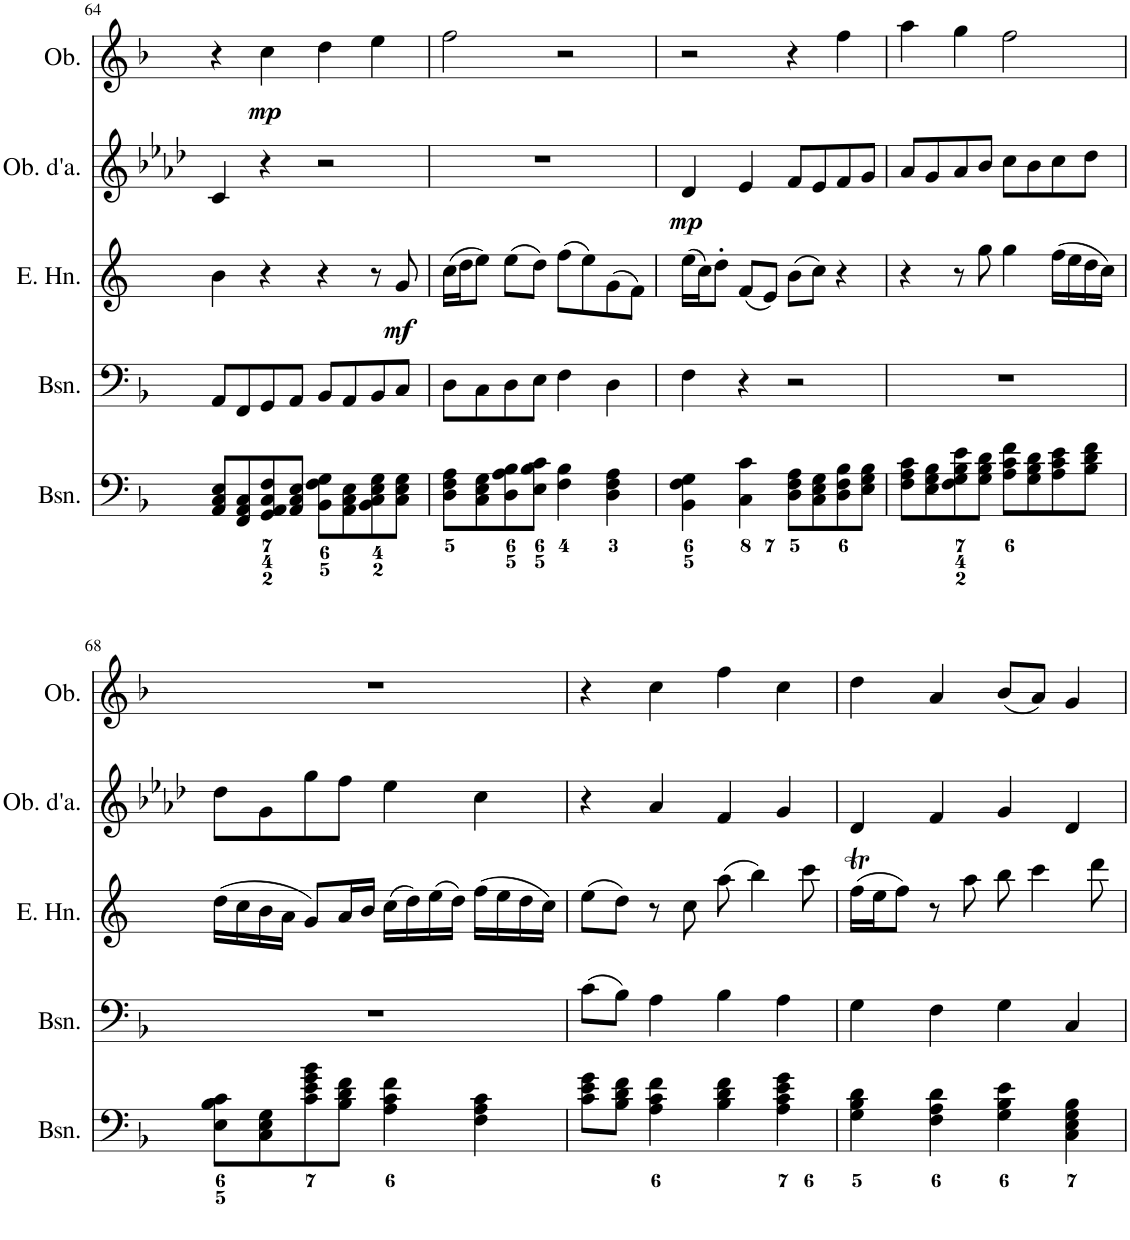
**kern	**kern	**kern	**dynam	**kern	**dynam	**kern	**dynam
*part5	*part4	*part3	*part3	*part2	*part2	*part1	*part1
*staff5	*staff4	*staff3	*staff3	*staff2	*staff2	*staff1	*staff1
*I"Bassoon	*I"Bassoon	*I"English Horn	*	*I"Oboe d'amore	*	*I"Oboe	*
*I'Bsn.	*I'Bsn.	*I'E. Hn.	*	*I'Ob. d'a.	*	*I'Ob.	*
!!LO:PB:g=z
*clefF4	*clefF4	*clefG2	*	*clefG2	*	*clefG2	*
*	*	*Trd4c7	*	*Trd2c3	*	*	*
*k[b-]	*k[b-]	*k[]	*	*k[b-e-a-d-]	*	*k[b-]	*
*M4/4	*M4/4	*M4/4	*	*M4/4	*	*M4/4	*
*met(c)	*met(c)	*met(c)	*	*met(c)	*	*met(c)	*
=64	=64	=64	=64	=64	=64	=64	=64
8AA/ 8C/ 8E/L	8AA/L	4b\	.	4c/	.	4r	.
8FF/ 8AA/ 8C/	8FF/	.	.	.	.	.	.
!	!	!	!	!	!	!	!LO:DY:b
8GG/ 8AA/ 8C/ 8F/	8GG/	4r	.	4r	.	4cc\	mp
8AA/ 8C/ 8E/J	8AA/J	.	.	.	.	.	.
8BB-\ 8F\ 8G\L	8BB-/L	4r	.	2r	.	4dd\	.
8AA\ 8C\ 8E\	8AA/	.	.	.	.	.	.
8BB-\ 8C\ 8E\ 8G\	8BB-/	8r	.	.	.	4ee\	.
!	!	!	!LO:DY:b	!	!	!	!
8C\ 8E\ 8G\J	8C/J	8g/	mf	.	.	.	.
=65	=65	=65	=65	=65	=65	=65	=65
8D\ 8F\ 8A\L	8D\L	(16cc\LL	.	1r	.	2ff\	.
.	.	16dd\J	.	.	.	.	.
8C\ 8E\ 8G\	8C\	8ee\J)	.	.	.	.	.
8D\ 8A\ 8B-\	8D\	(8ee\L	.	.	.	.	.
8E\ 8B-\ 8c\J	8E\J	8dd\J)	.	.	.	.	.
4F\ 4B-\	4F\	(8ff\L	.	.	.	2r	.
.	.	8ee\)	.	.	.	.	.
4D\ 4F\ 4A\	4D\	(8g\	.	.	.	.	.
.	.	8f\J)	.	.	.	.	.
=66	=66	=66	=66	=66	=66	=66	=66
!	!	!	!	!	!LO:DY:b	!	!
4BB-\ 4F\ 4G\	4F\	(16ee\LL	.	4d-/	mp	2r	.
.	.	16cc\J)	.	.	.	.	.
.	.	8dd'\J	.	.	.	.	.
4C\ 4c\	4r	(8f/L	.	4e-/	.	.	.
.	.	8e/J)	.	.	.	.	.
8D\ 8F\ 8A\L	2r	(8b\L	.	8f/L	.	4r	.
8C\ 8E\ 8G\	.	8cc\J)	.	8e-/	.	.	.
8D\ 8F\ 8B-\	.	4r	.	8f/	.	4ff\	.
8E\ 8G\ 8B-\J	.	.	.	8g/J	.	.	.
=67	=67	=67	=67	=67	=67	=67	=67
8F\ 8A\ 8c\L	1r	4r	.	8a-/L	.	4aa\	.
8E\ 8G\ 8B-\	.	.	.	8g/	.	.	.
8F\ 8G\ 8B-\ 8e\	.	8r	.	8a-/	.	4gg\	.
8G\ 8B-\ 8d\J	.	8gg\	.	8b-/J	.	.	.
8A\ 8c\ 8f\L	.	4gg\	.	8cc\L	.	2ff\	.
8G\ 8B-\ 8d\	.	.	.	8b-\	.	.	.
8A\ 8c\ 8e\	.	(16ff\LL	.	8cc\	.	.	.
.	.	16ee\	.	.	.	.	.
8B-\ 8d\ 8f\J	.	16dd\	.	8dd-\J	.	.	.
.	.	16cc\JJ)	.	.	.	.	.
!!LO:LB:g=z
=68	=68	=68	=68	=68	=68	=68	=68
8E\ 8B-\ 8c\L	1r	(16dd\LL	.	8dd-\L	.	1r	.
.	.	16cc\	.	.	.	.	.
8C\ 8E\ 8G\	.	16b\	.	8g\	.	.	.
.	.	16a\JJ	.	.	.	.	.
8c\ 8e\ 8g\ 8b-\	.	8g/L)	.	8gg\	.	.	.
8B-\ 8d\ 8f\J	.	16a/L	.	8ff\J	.	.	.
.	.	16b/JJ	.	.	.	.	.
4A\ 4c\ 4f\	.	(16cc\LL	.	4ee-\	.	.	.
.	.	16dd\)	.	.	.	.	.
.	.	(16ee\	.	.	.	.	.
.	.	16dd\JJ)	.	.	.	.	.
4F\ 4A\ 4c\	.	(16ff\LL	.	4cc\	.	.	.
.	.	16ee\	.	.	.	.	.
.	.	16dd\	.	.	.	.	.
.	.	16cc\JJ)	.	.	.	.	.
=69	=69	=69	=69	=69	=69	=69	=69
8c\ 8e\ 8g\L	(8c\L	(8ee\L	.	4r	.	4r	.
8B-\ 8d\ 8f\J	8B-\J)	8dd\J)	.	.	.	.	.
4A\ 4c\ 4f\	4A\	8r	.	4a-/	.	4cc\	.
.	.	8cc\	.	.	.	.	.
4B-\ 4d\ 4f\	4B-\	(8aa\	.	4f/	.	4ff\	.
.	.	4bb\)	.	.	.	.	.
4A\ 4c\ 4e\ 4g\	4A\	.	.	4g/	.	4cc\	.
.	.	8ccc\	.	.	.	.	.
=70	=70	=70	=70	=70	=70	=70	=70
4G\ 4B-\ 4d\	4G\	(16ffT\LL	.	4d-/	.	4dd\	.
.	.	16ee\J	.	.	.	.	.
.	.	8ff\J)	.	.	.	.	.
4F\ 4A\ 4d\	4F\	8r	.	4f/	.	4a/	.
.	.	8aa\	.	.	.	.	.
4G\ 4B-\ 4e\	4G\	8bb\	.	4g/	.	(8b-/L	.
.	.	4ccc\	.	.	.	8a/J)	.
4C\ 4E\ 4G\ 4B-\	4C/	.	.	4d-/	.	4g/	.
.	.	8ddd\	.	.	.	.	.
=	=	=	=	=	=	=	=
*-	*-	*-	*-	*-	*-	*-	*-
